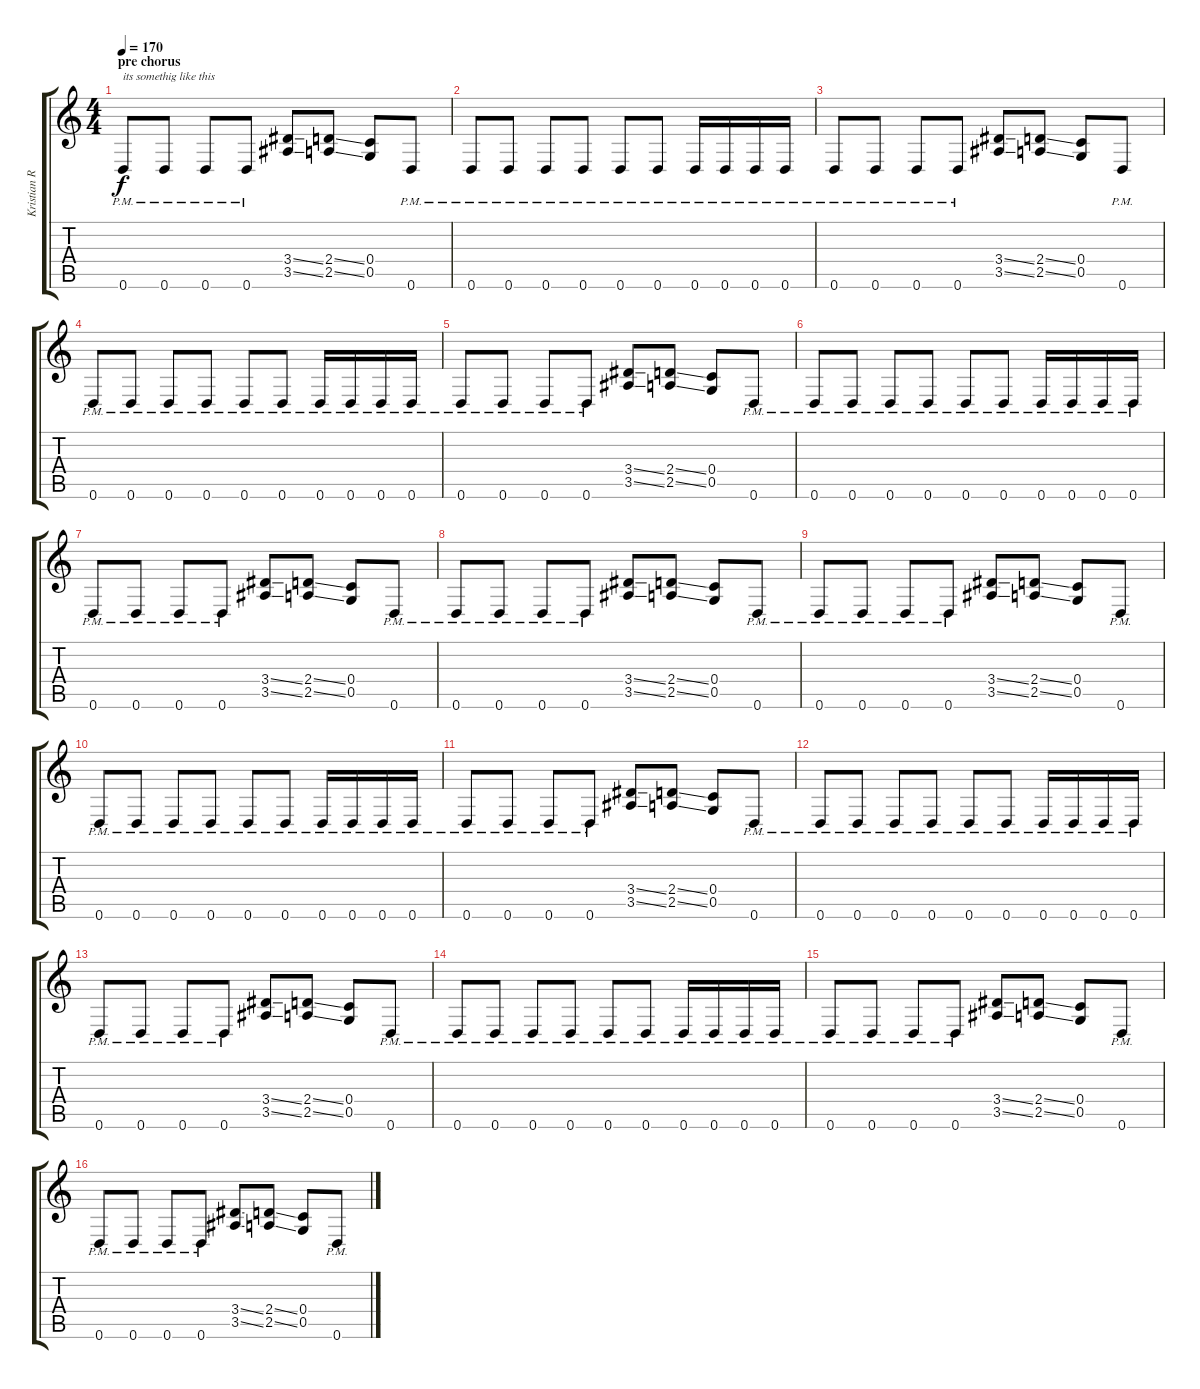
\track ("Kristian Ranta" "Kristian R") {instrument distortionguitar}
\staff {score tabs}
\tuning (D4 A3 F3 C3 G2 D2) {hide}
\ts (4 4)
\section ("" "pre chorus")
\tempo 170
\clef g2
\ks c
0.6{pm}.8{txt "its somethig like this" dy f} 0.6{pm}.8 0.6{pm}.8 0.6{pm}.8 (3.4{ss} 3.5{ss}).8 (2.4{ss} 2.5{ss}).8 (0.4 0.5).8 0.6{pm}.8 |
0.6{pm}.8 0.6{pm}.8 0.6{pm}.8 0.6{pm}.8 0.6{pm}.8 0.6{pm}.8 0.6{pm}.16 0.6{pm}.16 0.6{pm}.16 0.6{pm}.16 |
0.6{pm}.8 0.6{pm}.8 0.6{pm}.8 0.6{pm}.8 (3.4{ss} 3.5{ss}).8 (2.4{ss} 2.5{ss}).8 (0.4 0.5).8 0.6{pm}.8 |
0.6{pm}.8 0.6{pm}.8 0.6{pm}.8 0.6{pm}.8 0.6{pm}.8 0.6{pm}.8 0.6{pm}.16 0.6{pm}.16 0.6{pm}.16 0.6{pm}.16 |
0.6{pm}.8 0.6{pm}.8 0.6{pm}.8 0.6{pm}.8 (3.4{ss} 3.5{ss}).8 (2.4{ss} 2.5{ss}).8 (0.4 0.5).8 0.6{pm}.8 |
0.6{pm}.8 0.6{pm}.8 0.6{pm}.8 0.6{pm}.8 0.6{pm}.8 0.6{pm}.8 0.6{pm}.16 0.6{pm}.16 0.6{pm}.16 0.6{pm}.16 |
0.6{pm}.8 0.6{pm}.8 0.6{pm}.8 0.6{pm}.8 (3.4{ss} 3.5{ss}).8 (2.4{ss} 2.5{ss}).8 (0.4 0.5).8 0.6{pm}.8 |
0.6{pm}.8 0.6{pm}.8 0.6{pm}.8 0.6{pm}.8 (3.4{ss} 3.5{ss}).8 (2.4{ss} 2.5{ss}).8 (0.4 0.5).8 0.6{pm}.8 |
0.6{pm}.8 0.6{pm}.8 0.6{pm}.8 0.6{pm}.8 (3.4{ss} 3.5{ss}).8 (2.4{ss} 2.5{ss}).8 (0.4 0.5).8 0.6{pm}.8 |
0.6{pm}.8 0.6{pm}.8 0.6{pm}.8 0.6{pm}.8 0.6{pm}.8 0.6{pm}.8 0.6{pm}.16 0.6{pm}.16 0.6{pm}.16 0.6{pm}.16 |
0.6{pm}.8 0.6{pm}.8 0.6{pm}.8 0.6{pm}.8 (3.4{ss} 3.5{ss}).8 (2.4{ss} 2.5{ss}).8 (0.4 0.5).8 0.6{pm}.8 |
0.6{pm}.8 0.6{pm}.8 0.6{pm}.8 0.6{pm}.8 0.6{pm}.8 0.6{pm}.8 0.6{pm}.16 0.6{pm}.16 0.6{pm}.16 0.6{pm}.16 |
0.6{pm}.8 0.6{pm}.8 0.6{pm}.8 0.6{pm}.8 (3.4{ss} 3.5{ss}).8 (2.4{ss} 2.5{ss}).8 (0.4 0.5).8 0.6{pm}.8 |
0.6{pm}.8 0.6{pm}.8 0.6{pm}.8 0.6{pm}.8 0.6{pm}.8 0.6{pm}.8 0.6{pm}.16 0.6{pm}.16 0.6{pm}.16 0.6{pm}.16 |
0.6{pm}.8 0.6{pm}.8 0.6{pm}.8 0.6{pm}.8 (3.4{ss} 3.5{ss}).8 (2.4{ss} 2.5{ss}).8 (0.4 0.5).8 0.6{pm}.8 |
0.6{pm}.8 0.6{pm}.8 0.6{pm}.8 0.6{pm}.8 (3.4{ss} 3.5{ss}).8 (2.4{ss} 2.5{ss}).8 (0.4 0.5).8 0.6{pm}.8
